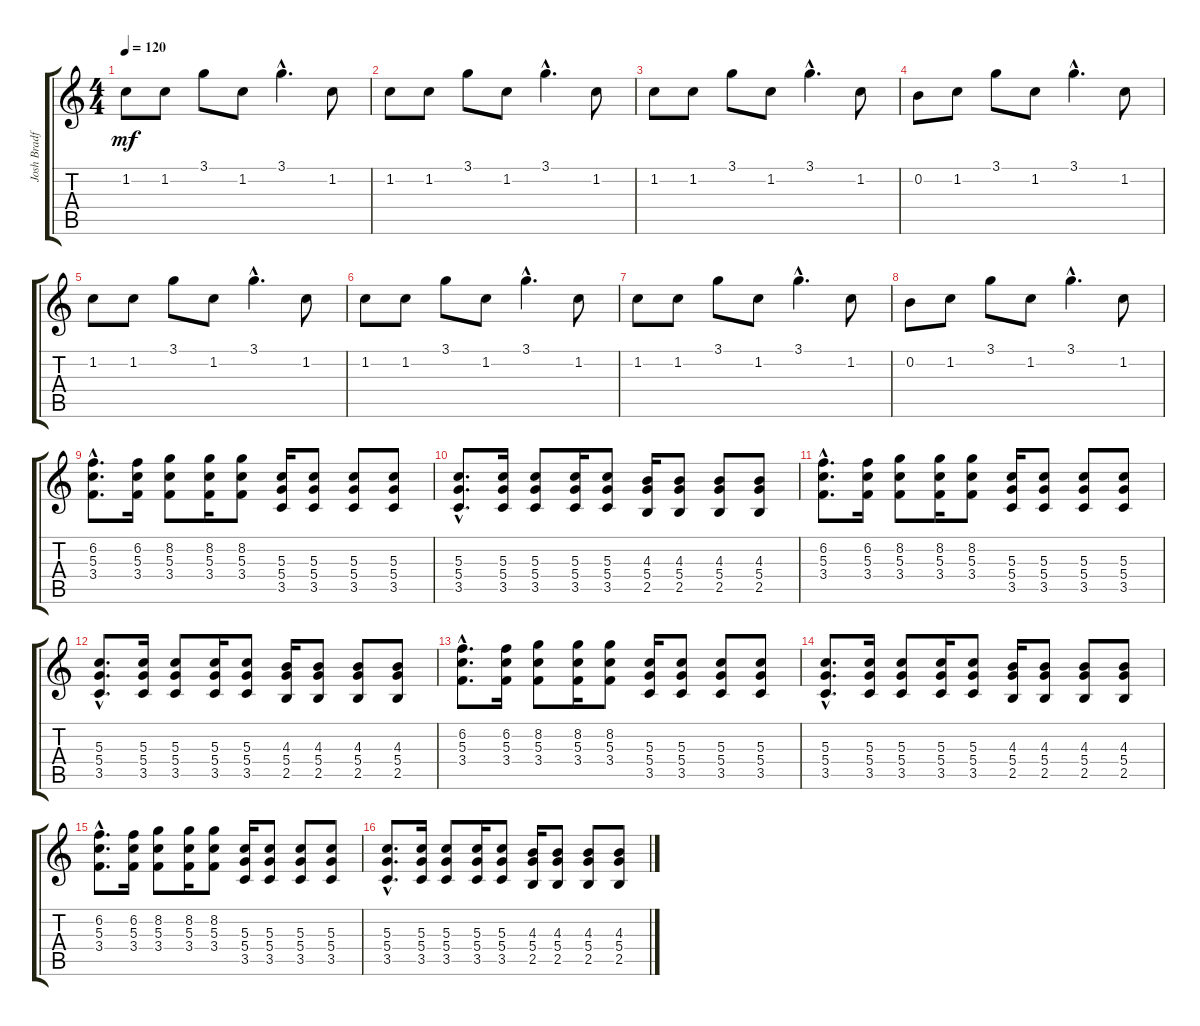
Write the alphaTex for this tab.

\track ("Josh Bradford" "Josh Bradf") {instrument distortionguitar}
\staff {score tabs}
\tuning (E4 B3 G3 D3 A2 E2) {hide}
\ts (4 4)
\tempo 120
\clef g2
\ks c
1.2.8{dy mf} 1.2.8 3.1.8 1.2.8 3.1{hac}.4{d} 1.2.8 |
1.2.8 1.2.8 3.1.8 1.2.8 3.1{hac}.4{d} 1.2.8 |
1.2.8 1.2.8 3.1.8 1.2.8 3.1{hac}.4{d} 1.2.8 |
0.2.8 1.2.8 3.1.8 1.2.8 3.1{hac}.4{d} 1.2.8 |
1.2.8 1.2.8 3.1.8 1.2.8 3.1{hac}.4{d} 1.2.8 |
1.2.8 1.2.8 3.1.8 1.2.8 3.1{hac}.4{d} 1.2.8 |
1.2.8 1.2.8 3.1.8 1.2.8 3.1{hac}.4{d} 1.2.8 |
0.2.8 1.2.8 3.1.8 1.2.8 3.1{hac}.4{d} 1.2.8 |
(6.2{hac} 5.3{hac} 3.4{hac}).8{d} (6.2 5.3 3.4).16 (8.2 5.3 3.4).8 (8.2 5.3 3.4).16 (8.2 5.3 3.4).8 (5.3 5.4 3.5).16 (5.3 5.4 3.5).8 (5.3 5.4 3.5).8 (5.3 5.4 3.5).8 |
(5.3{hac} 5.4{hac} 3.5{hac}).8{d} (5.3 5.4 3.5).16 (5.3 5.4 3.5).8 (5.3 5.4 3.5).16 (5.3 5.4 3.5).8 (4.3 5.4 2.5).16 (4.3 5.4 2.5).8 (4.3 5.4 2.5).8 (4.3 5.4 2.5).8 |
(6.2{hac} 5.3{hac} 3.4{hac}).8{d} (6.2 5.3 3.4).16 (8.2 5.3 3.4).8 (8.2 5.3 3.4).16 (8.2 5.3 3.4).8 (5.3 5.4 3.5).16 (5.3 5.4 3.5).8 (5.3 5.4 3.5).8 (5.3 5.4 3.5).8 |
(5.3{hac} 5.4{hac} 3.5{hac}).8{d} (5.3 5.4 3.5).16 (5.3 5.4 3.5).8 (5.3 5.4 3.5).16 (5.3 5.4 3.5).8 (4.3 5.4 2.5).16 (4.3 5.4 2.5).8 (4.3 5.4 2.5).8 (4.3 5.4 2.5).8 |
(6.2{hac} 5.3{hac} 3.4{hac}).8{d} (6.2 5.3 3.4).16 (8.2 5.3 3.4).8 (8.2 5.3 3.4).16 (8.2 5.3 3.4).8 (5.3 5.4 3.5).16 (5.3 5.4 3.5).8 (5.3 5.4 3.5).8 (5.3 5.4 3.5).8 |
(5.3{hac} 5.4{hac} 3.5{hac}).8{d} (5.3 5.4 3.5).16 (5.3 5.4 3.5).8 (5.3 5.4 3.5).16 (5.3 5.4 3.5).8 (4.3 5.4 2.5).16 (4.3 5.4 2.5).8 (4.3 5.4 2.5).8 (4.3 5.4 2.5).8 |
(6.2{hac} 5.3{hac} 3.4{hac}).8{d} (6.2 5.3 3.4).16 (8.2 5.3 3.4).8 (8.2 5.3 3.4).16 (8.2 5.3 3.4).8 (5.3 5.4 3.5).16 (5.3 5.4 3.5).8 (5.3 5.4 3.5).8 (5.3 5.4 3.5).8 |
(5.3{hac} 5.4{hac} 3.5{hac}).8{d} (5.3 5.4 3.5).16 (5.3 5.4 3.5).8 (5.3 5.4 3.5).16 (5.3 5.4 3.5).8 (4.3 5.4 2.5).16 (4.3 5.4 2.5).8 (4.3 5.4 2.5).8 (4.3 5.4 2.5).8
